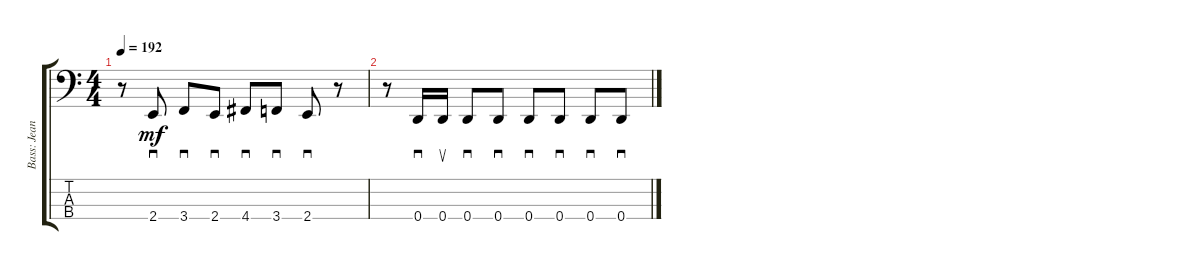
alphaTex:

\track ("Bass: Jean-Michel Labadie" "Bass: Jean") {instrument electricbasspick}
\staff {score tabs}
\tuning (F2 C2 G1 D1) {hide}
\ts (4 4)
\tempo 192
\clef f4
\ks c
r.8{dy mf} 2.4.8{sd} 3.4.8{sd} 2.4.8{sd} 4.4.8{sd} 3.4.8{sd} 2.4.8{sd} r.8 |
r.8 0.4.16{sd} 0.4.16{su} 0.4.8{sd} 0.4.8{sd} 0.4.8{sd} 0.4.8{sd} 0.4.8{sd} 0.4.8{sd}
